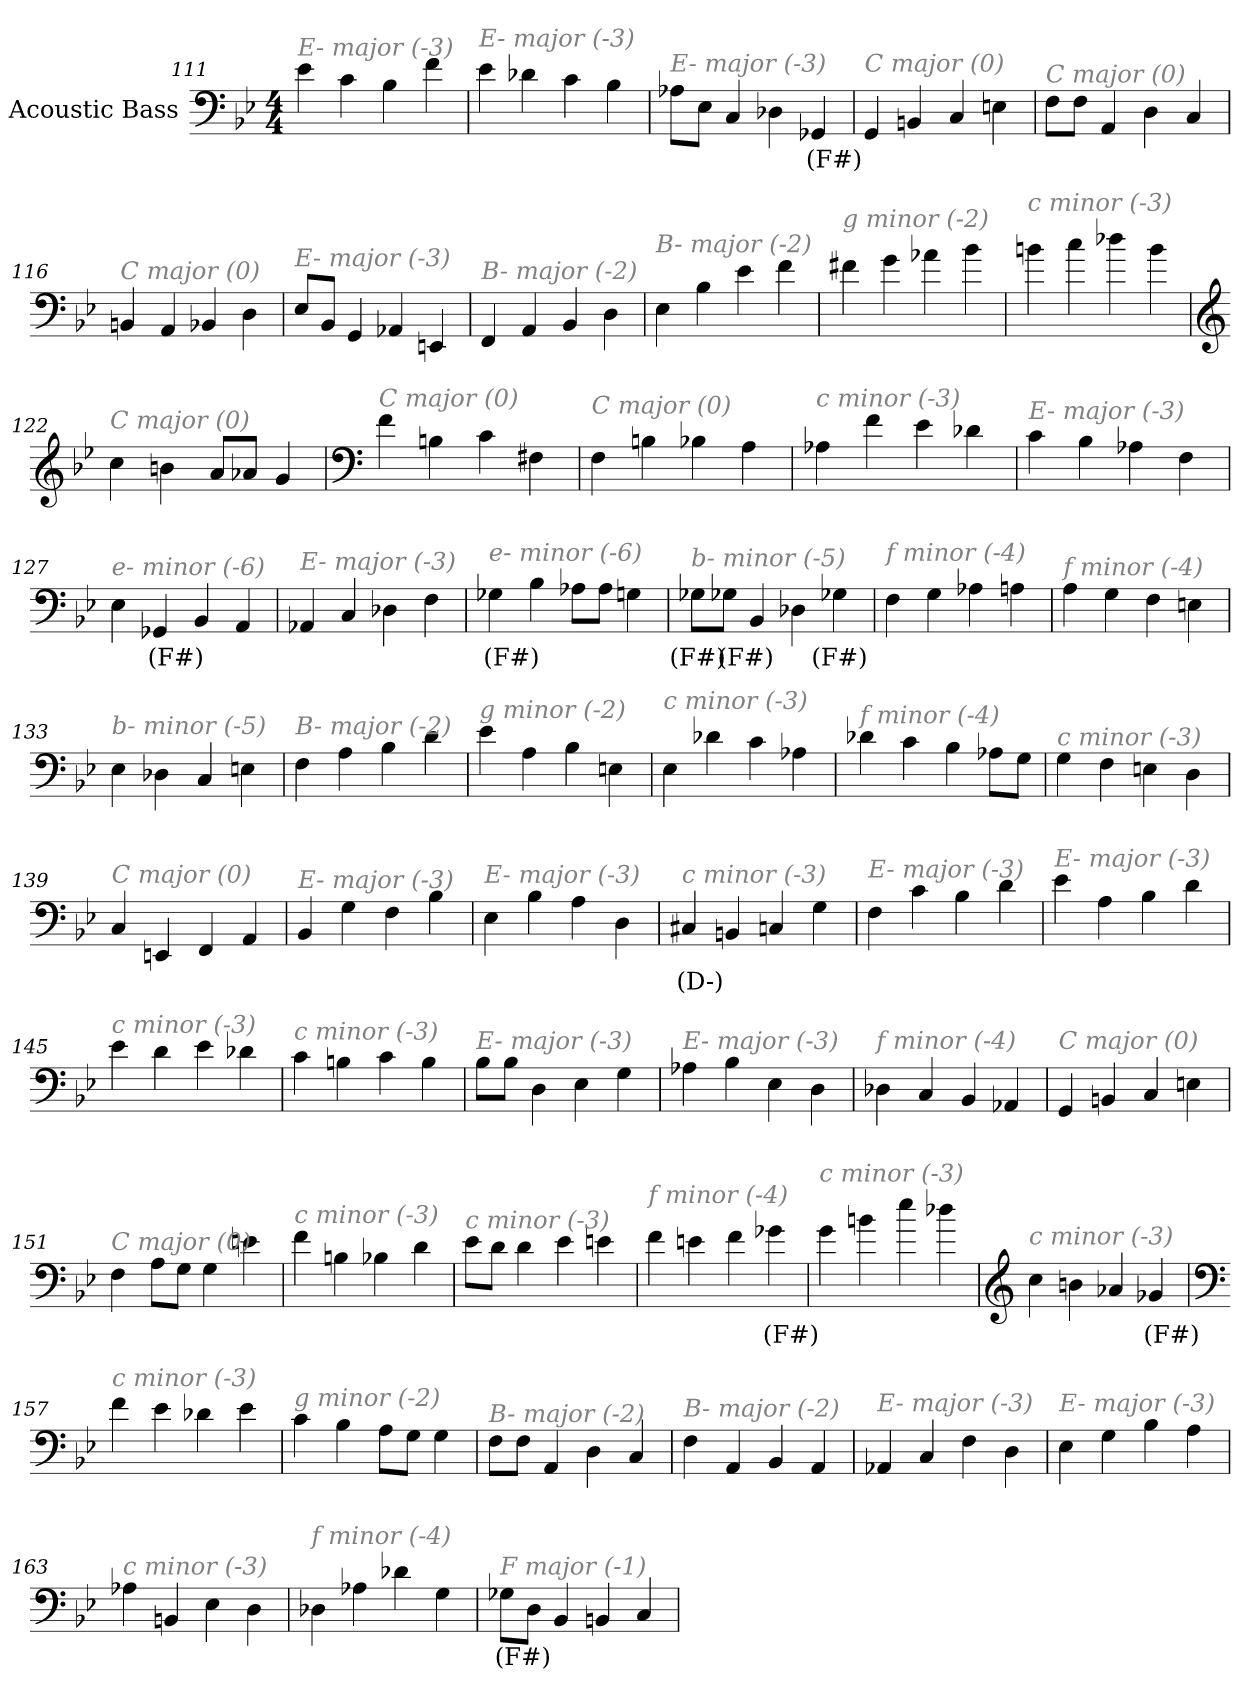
**kern	**text
*part1	*part1
*staff1	*staff1
*I"Acoustic Bass	*
*clefF4	*
*ITrd7c12	*
*k[b-e-]	*
*B-:	*
*M4/4	*
=111	=111
!LO:TX:i:color=#808080:t=E- major (-3)	!
4E-	.
4C	.
4BB-	.
4F	.
=112	=112
!LO:TX:i:color=#808080:t=E- major (-3)	!
4E-	.
4D-X	.
4C	.
4BB-	.
=113	=113
!LO:TX:i:color=#808080:t=E- major (-3)	!
8AA-XL	.
8EE-J	.
4CC	.
4DD-X	.
4GGG-Xi	(F#)
=114	=114
!LO:TX:i:color=#808080:t=C major (0)	!
4GGG	.
4BBBn	.
4CC	.
4EEn	.
=115	=115
!LO:TX:i:color=#808080:t=C major (0)	!
8FFL	.
8FFJ	.
4AAA	.
4DD	.
4CC	.
=116	=116
!LO:TX:i:color=#808080:t=C major (0)	!
4BBBn	.
4AAA	.
4BBB-X	.
4DD	.
=117	=117
!LO:TX:i:color=#808080:t=E- major (-3)	!
8EE-L	.
8BBB-J	.
4GGG	.
4AAA-X	.
4EEEn	.
=118	=118
!LO:TX:i:color=#808080:t=B- major (-2)	!
4FFF	.
4AAA	.
4BBB-	.
4DD	.
=119	=119
!LO:TX:i:color=#808080:t=B- major (-2)	!
4EE-	.
4BB-	.
4E-	.
4F	.
=120	=120
!LO:TX:i:color=#808080:t=g minor (-2)	!
4F#X	.
4G	.
4A-X	.
4B-	.
=121	=121
!LO:TX:i:color=#808080:t=c minor (-3)	!
4Bn	.
4c	.
4d-X	.
4B	.
=122	=122
*clefG2	*
!LO:TX:i:color=#808080:t=C major (0)	!
4c	.
4Bn	.
8AL	.
8A-XJ	.
4G	.
=123	=123
*clefF4	*
!LO:TX:i:color=#808080:t=C major (0)	!
4F	.
4BBn	.
4C	.
4FF#X	.
=124	=124
!LO:TX:i:color=#808080:t=C major (0)	!
4FF	.
4BBn	.
4BB-X	.
4AA	.
=125	=125
!LO:TX:i:color=#808080:t=c minor (-3)	!
4AA-X	.
4F	.
4E-	.
4D-X	.
=126	=126
!LO:TX:i:color=#808080:t=E- major (-3)	!
4C	.
4BB-	.
4AA-X	.
4FF	.
=127	=127
!LO:TX:i:color=#808080:t=e- minor (-6)	!
4EE-	.
4GGG-Xi	(F#)
4BBB-	.
4AAA	.
=128	=128
!LO:TX:i:color=#808080:t=E- major (-3)	!
4AAA-X	.
4CC	.
4DD-X	.
4FF	.
=129	=129
!LO:TX:i:color=#808080:t=e- minor (-6)	!
4GG-Xi	(F#)
4BB-	.
8AA-XL	.
8AA-J	.
4GG	.
=130	=130
!LO:TX:i:color=#808080:t=b- minor (-5)	!
8GG-XiL	(F#)
8GG-XiJ	(F#)
4BBB-	.
4DD-X	.
4GG-Xi	(F#)
=131	=131
!LO:TX:i:color=#808080:t=f minor (-4)	!
4FF	.
4GG	.
4AA-X	.
4AAn	.
=132	=132
!LO:TX:i:color=#808080:t=f minor (-4)	!
4AA	.
4GG	.
4FF	.
4EEn	.
=133	=133
!LO:TX:i:color=#808080:t=b- minor (-5)	!
4EE-	.
4DD-X	.
4CC	.
4EEn	.
=134	=134
!LO:TX:i:color=#808080:t=B- major (-2)	!
4FF	.
4AA	.
4BB-	.
4D	.
=135	=135
!LO:TX:i:color=#808080:t=g minor (-2)	!
4E-	.
4AA	.
4BB-	.
4EEn	.
=136	=136
!LO:TX:i:color=#808080:t=c minor (-3)	!
4EE-	.
4D-X	.
4C	.
4AA-X	.
=137	=137
!LO:TX:i:color=#808080:t=f minor (-4)	!
4D-X	.
4C	.
4BB-	.
8AA-XL	.
8GGJ	.
=138	=138
!LO:TX:i:color=#808080:t=c minor (-3)	!
4GG	.
4FF	.
4EEn	.
4DD	.
=139	=139
!LO:TX:i:color=#808080:t=C major (0)	!
4CC	.
4EEEn	.
4FFF	.
4AAA	.
=140	=140
!LO:TX:i:color=#808080:t=E- major (-3)	!
4BBB-	.
4GG	.
4FF	.
4BB-	.
=141	=141
!LO:TX:i:color=#808080:t=E- major (-3)	!
4EE-	.
4BB-	.
4AA	.
4DD	.
=142	=142
!LO:TX:i:color=#808080:t=c minor (-3)	!
4CC#Xj	(D-)
4BBBn	.
4CC	.
4GG	.
=143	=143
!LO:TX:i:color=#808080:t=E- major (-3)	!
4FF	.
4C	.
4BB-	.
4D	.
=144	=144
!LO:TX:i:color=#808080:t=E- major (-3)	!
4E-	.
4AA	.
4BB-	.
4D	.
=145	=145
!LO:TX:i:color=#808080:t=c minor (-3)	!
4E-	.
4D	.
4E-	.
4D-X	.
=146	=146
!LO:TX:i:color=#808080:t=c minor (-3)	!
4C	.
4BBn	.
4C	.
4BB	.
=147	=147
!LO:TX:i:color=#808080:t=E- major (-3)	!
8BB-L	.
8BB-J	.
4DD	.
4EE-	.
4GG	.
=148	=148
!LO:TX:i:color=#808080:t=E- major (-3)	!
4AA-X	.
4BB-	.
4EE-	.
4DD	.
=149	=149
!LO:TX:i:color=#808080:t=f minor (-4)	!
4DD-X	.
4CC	.
4BBB-	.
4AAA-X	.
=150	=150
!LO:TX:i:color=#808080:t=C major (0)	!
4GGG	.
4BBBn	.
4CC	.
4EEn	.
=151	=151
!LO:TX:i:color=#808080:t=C major (0)	!
4FF	.
8AAL	.
8GGJ	.
4GG	.
4En	.
=152	=152
!LO:TX:i:color=#808080:t=c minor (-3)	!
4F	.
4BBn	.
4BB-X	.
4D	.
=153	=153
!LO:TX:i:color=#808080:t=c minor (-3)	!
8E-L	.
8DJ	.
4D	.
4E-	.
4En	.
=154	=154
!LO:TX:i:color=#808080:t=f minor (-4)	!
4F	.
4En	.
4F	.
4G-Xi	(F#)
=155	=155
!LO:TX:i:color=#808080:t=c minor (-3)	!
4G	.
4Bn	.
4e-	.
4d-X	.
=156	=156
*clefG2	*
!LO:TX:i:color=#808080:t=c minor (-3)	!
4c	.
4Bn	.
4A-X	.
4G-Xj	(F#)
=157	=157
*clefF4	*
!LO:TX:i:color=#808080:t=c minor (-3)	!
4F	.
4E-	.
4D-X	.
4E-	.
=158	=158
!LO:TX:i:color=#808080:t=g minor (-2)	!
4C	.
4BB-	.
8AAL	.
8GGJ	.
4GG	.
=159	=159
!LO:TX:i:color=#808080:t=B- major (-2)	!
8FFL	.
8FFJ	.
4AAA	.
4DD	.
4CC	.
=160	=160
!LO:TX:i:color=#808080:t=B- major (-2)	!
4FF	.
4AAA	.
4BBB-	.
4AAA	.
=161	=161
!LO:TX:i:color=#808080:t=E- major (-3)	!
4AAA-X	.
4CC	.
4FF	.
4DD	.
=162	=162
!LO:TX:i:color=#808080:t=E- major (-3)	!
4EE-	.
4GG	.
4BB-	.
4AA	.
=163	=163
!LO:TX:i:color=#808080:t=c minor (-3)	!
4AA-X	.
4BBBn	.
4EE-	.
4DD	.
=164	=164
!LO:TX:i:color=#808080:t=f minor (-4)	!
4DD-X	.
4AA-X	.
4D-X	.
4GG	.
=165	=165
!LO:TX:i:color=#808080:t=F major (-1)	!
8GG-XiL	(F#)
8DDJ	.
4BBB-	.
4BBBn	.
4CC	.
=	=
*-	*-
